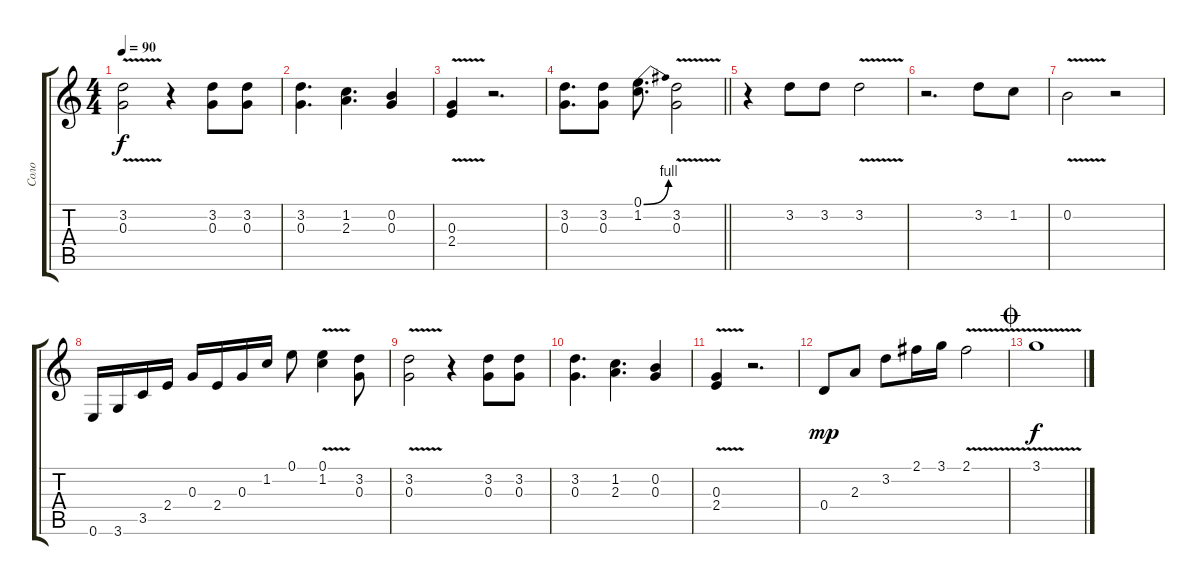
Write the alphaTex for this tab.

\track ("Соло" "Соло") {instrument overdrivenguitar}
\staff {score tabs}
\tuning (E4 B3 G3 D3 A2 E2) {hide}
\ts (4 4)
\tempo 90
\clef g2
\ks c
(3.2 0.3{v}).2{dy f} r.4 (3.2 0.3).8 (3.2 0.3).8 |
(3.2 0.3).4{d} (1.2 2.3).4{d} (0.2 0.3).4 |
(0.3 2.4{v}).4 r.2{d} |
\barLineRight lightlight
(3.2 0.3).8{d} (3.2 0.3).8 (0.1{be (bend 0 0 60 4)} 1.2).8{d} (3.2{v} 0.3).2 |
r.4 3.2.8 3.2.8 3.2{v}.2 |
r.2{d} 3.2.8 1.2.8 |
0.2{v}.2 r.2 |
0.6.16 3.6.16 3.5.16 2.4.16 0.3.16 2.4.16 0.3.16 1.2.16 0.1.8 (0.1{v} 1.2).4 (3.2 0.3).8 |
(3.2 0.3{v}).2 r.4 (3.2 0.3).8 (3.2 0.3).8 |
(3.2 0.3).4{d} (1.2 2.3).4{d} (0.2 0.3).4 |
(0.3 2.4{v}).4 r.2{d} |
0.4.8{dy mp} 2.3.8 3.2.8 2.1.16 3.1.16 2.1{v}.2 |
\jump coda
3.1{v}.1{dy f volume 0}
